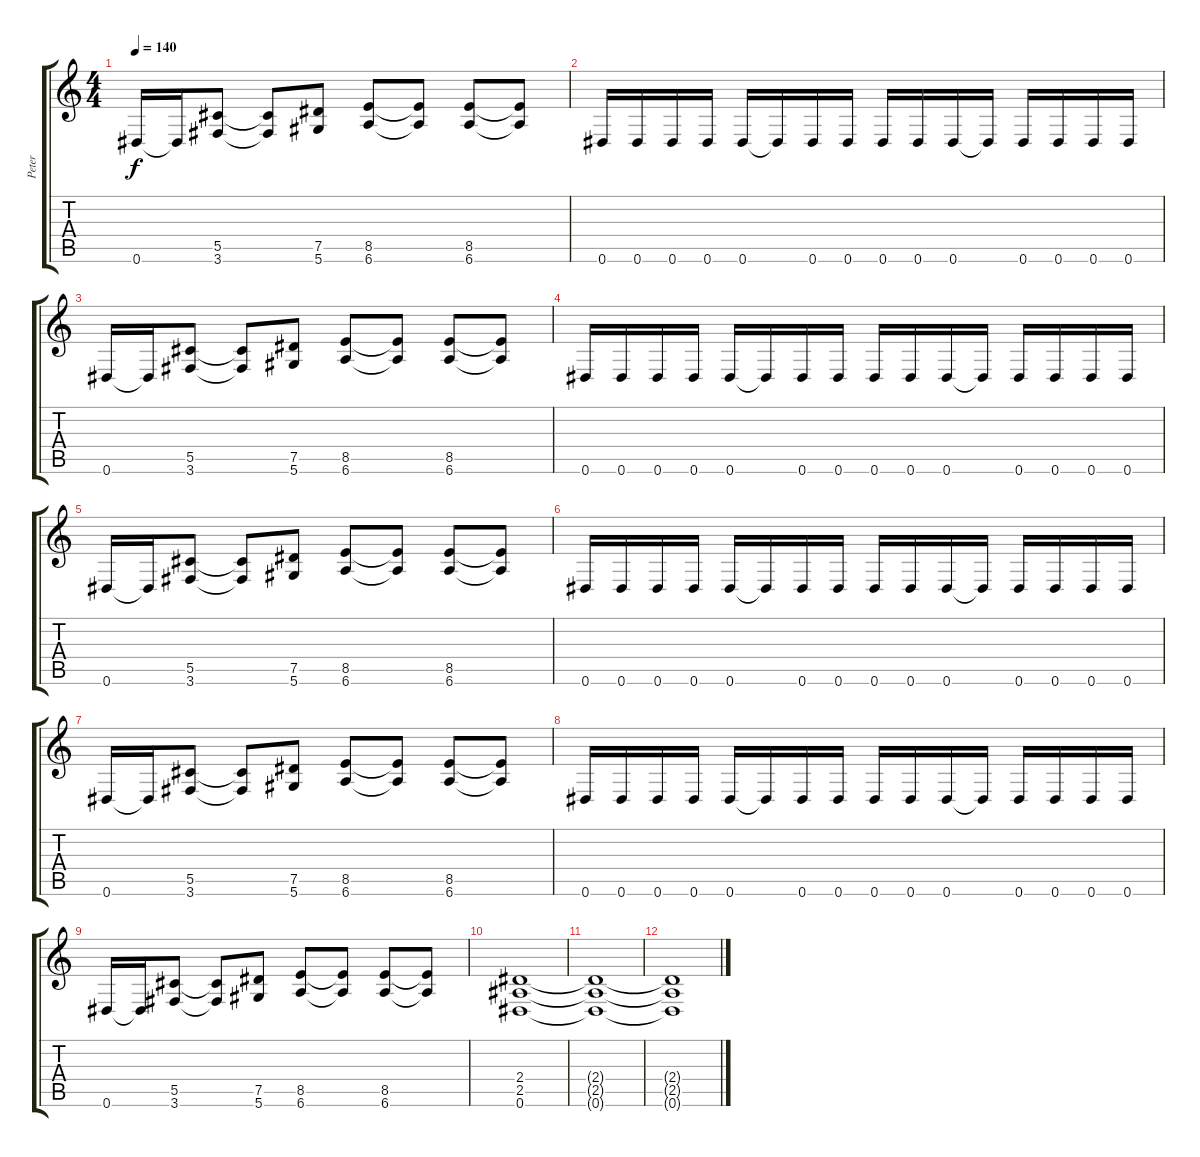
\track ("Peter" "Peter") {instrument distortionguitar}
\staff {score tabs}
\tuning (Eb4 Bb3 Gb3 Db3 Ab2 Eb2) {hide}
\ts (4 4)
\tempo 140
\clef g2
\ks c
0.6.16{dy f} 0.6{t}.16 (5.5 3.6).8 (5.5{t} 3.6{t}).8 (7.5 5.6).8 (8.5 6.6).8 (8.5{t} 6.6{t}).8 (8.5 6.6).8 (8.5{t} 6.6{t}).8 |
0.6.16 0.6.16 0.6.16 0.6.16 0.6.16 0.6{t}.16 0.6.16 0.6.16 0.6.16 0.6.16 0.6.16 0.6{t}.16 0.6.16 0.6.16 0.6.16 0.6.16 |
0.6.16 0.6{t}.16 (5.5 3.6).8 (5.5{t} 3.6{t}).8 (7.5 5.6).8 (8.5 6.6).8 (8.5{t} 6.6{t}).8 (8.5 6.6).8 (8.5{t} 6.6{t}).8 |
0.6.16 0.6.16 0.6.16 0.6.16 0.6.16 0.6{t}.16 0.6.16 0.6.16 0.6.16 0.6.16 0.6.16 0.6{t}.16 0.6.16 0.6.16 0.6.16 0.6.16 |
0.6.16 0.6{t}.16 (5.5 3.6).8 (5.5{t} 3.6{t}).8 (7.5 5.6).8 (8.5 6.6).8 (8.5{t} 6.6{t}).8 (8.5 6.6).8 (8.5{t} 6.6{t}).8 |
0.6.16 0.6.16 0.6.16 0.6.16 0.6.16 0.6{t}.16 0.6.16 0.6.16 0.6.16 0.6.16 0.6.16 0.6{t}.16 0.6.16 0.6.16 0.6.16 0.6.16 |
0.6.16 0.6{t}.16 (5.5 3.6).8 (5.5{t} 3.6{t}).8 (7.5 5.6).8 (8.5 6.6).8 (8.5{t} 6.6{t}).8 (8.5 6.6).8 (8.5{t} 6.6{t}).8 |
0.6.16 0.6.16 0.6.16 0.6.16 0.6.16 0.6{t}.16 0.6.16 0.6.16 0.6.16 0.6.16 0.6.16 0.6{t}.16 0.6.16 0.6.16 0.6.16 0.6.16 |
0.6.16 0.6{t}.16 (5.5 3.6).8 (5.5{t} 3.6{t}).8 (7.5 5.6).8 (8.5 6.6).8 (8.5{t} 6.6{t}).8 (8.5 6.6).8 (8.5{t} 6.6{t}).8 |
(2.4 2.5 0.6).1 |
(2.4{t} 2.5{t} 0.6{t}).1 |
(2.4{t} 2.5{t} 0.6{t}).1
